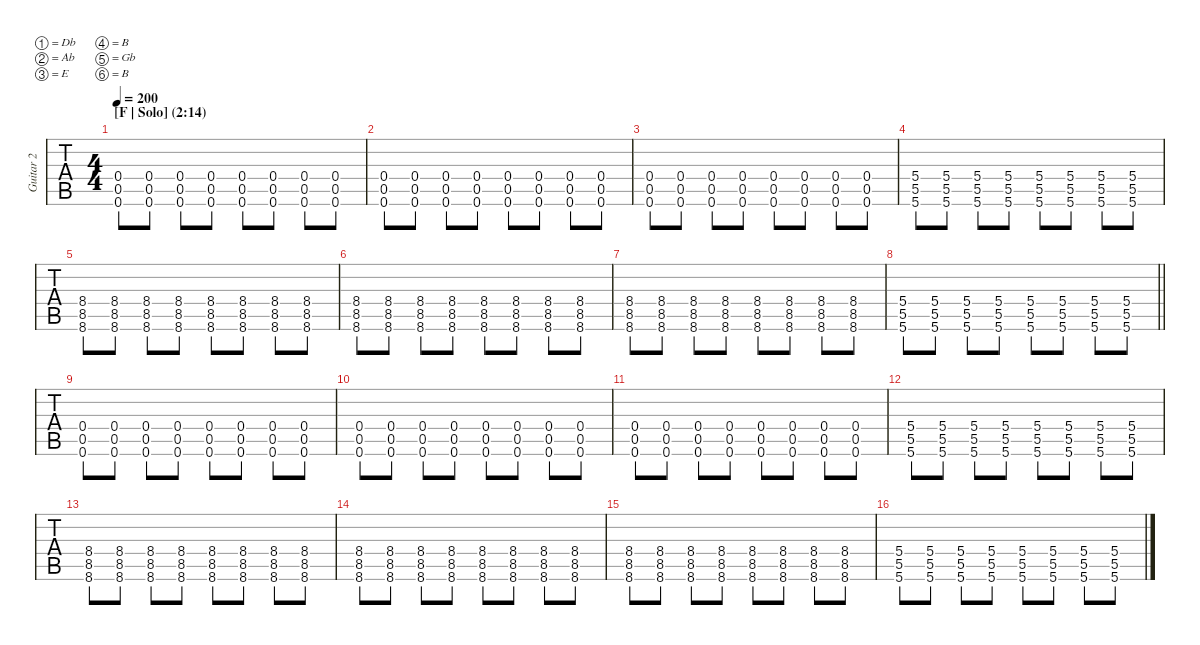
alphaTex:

\defaultSystemsLayout 2
\hideDynamics
\bracketExtendMode nobrackets
\multiTrackTrackNamePolicy allsystems
\firstSystemTrackNameMode fullname
\otherSystemsTrackNameMode fullname
\track ("Guitar 2" "Gtr. 2") {instrument distortionguitar}
\staff {tabs}
\tuning (Db4 Ab3 E3 B2 Gb2 B1)
\ts (4 4)
\section ("" "[F | Solo] (2:14)")
\tempo 200
\clef g2
\ks c
(0.6 0.5 0.4).8{dy mf instrument distortionguitar} (0.6 0.5 0.4).8 (0.6 0.5 0.4).8 (0.6 0.5 0.4).8 (0.6 0.5 0.4).8 (0.6 0.5 0.4).8 (0.6 0.5 0.4).8 (0.6 0.5 0.4).8 |
(0.6 0.5 0.4).8 (0.6 0.5 0.4).8 (0.6 0.5 0.4).8 (0.6 0.5 0.4).8 (0.6 0.5 0.4).8 (0.6 0.5 0.4).8 (0.6 0.5 0.4).8 (0.6 0.5 0.4).8 |
(0.6 0.5 0.4).8 (0.6 0.5 0.4).8 (0.6 0.5 0.4).8 (0.6 0.5 0.4).8 (0.6 0.5 0.4).8 (0.6 0.5 0.4).8 (0.6 0.5 0.4).8 (0.6 0.5 0.4).8 |
(5.6 5.5 5.4).8 (5.6 5.5 5.4).8 (5.6 5.5 5.4).8 (5.6 5.5 5.4).8 (5.6 5.5 5.4).8 (5.6 5.5 5.4).8 (5.6 5.5 5.4).8 (5.6 5.5 5.4).8 |
(8.6{acc b} 8.5 8.4{acc b}).8 (8.6{acc b} 8.5 8.4{acc b}).8 (8.6{acc b} 8.5 8.4{acc b}).8 (8.6{acc b} 8.5 8.4{acc b}).8 (8.6{acc b} 8.5 8.4{acc b}).8 (8.6{acc b} 8.5 8.4{acc b}).8 (8.6{acc b} 8.5 8.4{acc b}).8 (8.6{acc b} 8.5 8.4{acc b}).8 |
(8.6{acc b} 8.5 8.4{acc b}).8 (8.6{acc b} 8.5 8.4{acc b}).8 (8.6{acc b} 8.5 8.4{acc b}).8 (8.6{acc b} 8.5 8.4{acc b}).8 (8.6{acc b} 8.5 8.4{acc b}).8 (8.6{acc b} 8.5 8.4{acc b}).8 (8.6{acc b} 8.5 8.4{acc b}).8 (8.6{acc b} 8.5 8.4{acc b}).8 |
(8.6{acc b} 8.5 8.4{acc b}).8 (8.6{acc b} 8.5 8.4{acc b}).8 (8.6{acc b} 8.5 8.4{acc b}).8 (8.6{acc b} 8.5 8.4{acc b}).8 (8.6{acc b} 8.5 8.4{acc b}).8 (8.6{acc b} 8.5 8.4{acc b}).8 (8.6{acc b} 8.5 8.4{acc b}).8 (8.6{acc b} 8.5 8.4{acc b}).8 |
\barLineRight lightlight
(5.6 5.5 5.4).8 (5.6 5.5 5.4).8 (5.6 5.5 5.4).8 (5.6 5.5 5.4).8 (5.6 5.5 5.4).8 (5.6 5.5 5.4).8 (5.6 5.5 5.4).8 (5.6 5.5 5.4).8 |
(0.6 0.5 0.4).8 (0.6 0.5 0.4).8 (0.6 0.5 0.4).8 (0.6 0.5 0.4).8 (0.6 0.5 0.4).8 (0.6 0.5 0.4).8 (0.6 0.5 0.4).8 (0.6 0.5 0.4).8 |
(0.6 0.5 0.4).8 (0.6 0.5 0.4).8 (0.6 0.5 0.4).8 (0.6 0.5 0.4).8 (0.6 0.5 0.4).8 (0.6 0.5 0.4).8 (0.6 0.5 0.4).8 (0.6 0.5 0.4).8 |
(0.6 0.5 0.4).8 (0.6 0.5 0.4).8 (0.6 0.5 0.4).8 (0.6 0.5 0.4).8 (0.6 0.5 0.4).8 (0.6 0.5 0.4).8 (0.6 0.5 0.4).8 (0.6 0.5 0.4).8 |
(5.6 5.5 5.4).8 (5.6 5.5 5.4).8 (5.6 5.5 5.4).8 (5.6 5.5 5.4).8 (5.6 5.5 5.4).8 (5.6 5.5 5.4).8 (5.6 5.5 5.4).8 (5.6 5.5 5.4).8 |
(8.6{acc b} 8.5 8.4{acc b}).8 (8.6{acc b} 8.5 8.4{acc b}).8 (8.6{acc b} 8.5 8.4{acc b}).8 (8.6{acc b} 8.5 8.4{acc b}).8 (8.6{acc b} 8.5 8.4{acc b}).8 (8.6{acc b} 8.5 8.4{acc b}).8 (8.6{acc b} 8.5 8.4{acc b}).8 (8.6{acc b} 8.5 8.4{acc b}).8 |
(8.6{acc b} 8.5 8.4{acc b}).8 (8.6{acc b} 8.5 8.4{acc b}).8 (8.6{acc b} 8.5 8.4{acc b}).8 (8.6{acc b} 8.5 8.4{acc b}).8 (8.6{acc b} 8.5 8.4{acc b}).8 (8.6{acc b} 8.5 8.4{acc b}).8 (8.6{acc b} 8.5 8.4{acc b}).8 (8.6{acc b} 8.5 8.4{acc b}).8 |
(8.6{acc b} 8.5 8.4{acc b}).8 (8.6{acc b} 8.5 8.4{acc b}).8 (8.6{acc b} 8.5 8.4{acc b}).8 (8.6{acc b} 8.5 8.4{acc b}).8 (8.6{acc b} 8.5 8.4{acc b}).8 (8.6{acc b} 8.5 8.4{acc b}).8 (8.6{acc b} 8.5 8.4{acc b}).8 (8.6{acc b} 8.5 8.4{acc b}).8 |
(5.6 5.5 5.4).8 (5.6 5.5 5.4).8 (5.6 5.5 5.4).8 (5.6 5.5 5.4).8 (5.6 5.5 5.4).8 (5.6 5.5 5.4).8 (5.6 5.5 5.4).8 (5.6 5.5 5.4).8
